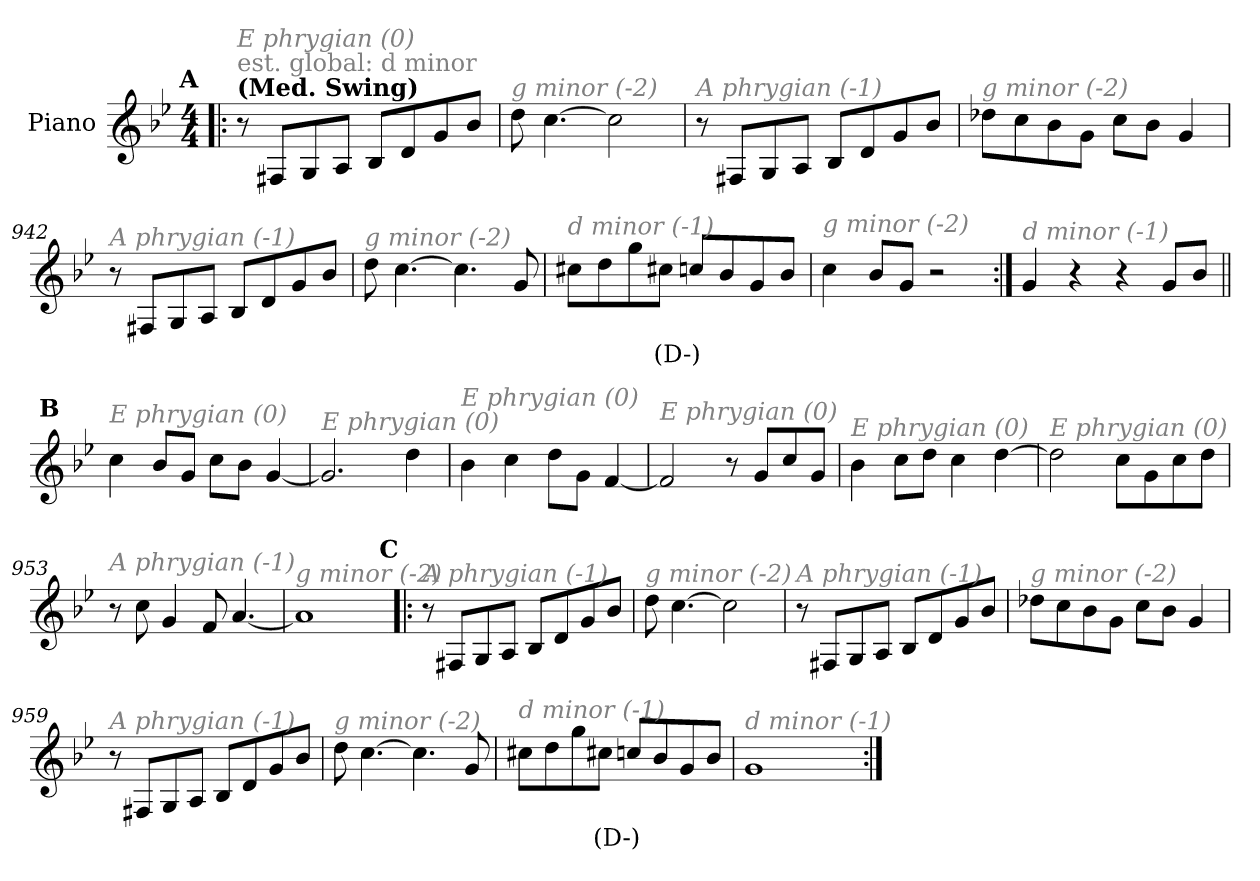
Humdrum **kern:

**kern	**text
*part1	*part1
*staff1	*staff1
*I"Piano	*
*I'Pno.	*
*clefG2	*
*k[b-e-]	*
*M4/4	*
!!LO:REH:place=s1:a:enc=none:fs=14:t=A
=1!|:	=1!|:
!LO:TX:a:B:t=(Med. Swing)	!
!LO:TX:a:color=#808080:t=est. global&colon; d minor	!
!LO:TX:i:color=#808080:t=E phrygian (0)	!
8r	.
8F#X/L	.
8G/	.
8A/J	.
8B-/L	.
8d/	.
8g/	.
8b-/J	.
=939	=939
!LO:TX:i:color=#808080:t=g minor (-2)	!
8dd\	.
[4.cc\	.
2cc\]	.
=940	=940
!LO:TX:i:color=#808080:t=A phrygian (-1)	!
8r	.
8F#X/L	.
8G/	.
8A/J	.
8B-/L	.
8d/	.
8g/	.
8b-/J	.
=941	=941
!LO:TX:i:color=#808080:t=g minor (-2)	!
8dd-X\L	.
8cc\	.
8b-\	.
8g\J	.
8cc\L	.
8b-\J	.
4g/	.
!!LO:LB:g=z
=942	=942
!LO:TX:i:color=#808080:t=A phrygian (-1)	!
8r	.
8F#X/L	.
8G/	.
8A/J	.
8B-/L	.
8d/	.
8g/	.
8b-/J	.
=943	=943
!LO:TX:i:color=#808080:t=g minor (-2)	!
8dd\	.
[4.cc\	.
4.cc\]	.
8g/	.
=944	=944
!LO:TX:i:color=#808080:t=d minor (-1)	!
8cc#X\L	.
8dd\	.
8gg\	.
8cc#Xi\J	(D-)
8ccn/L	.
8b-/	.
8g/	.
8b-/J	.
=945	=945
!LO:TX:i:color=#808080:t=g minor (-2)	!
4cc\	.
8b-/L	.
8g/J	.
2r	.
=946:|!	=946:|!
!LO:TX:i:color=#808080:t=d minor (-1)	!
4g/	.
4r	.
4r	.
8g/L	.
8b-/J	.
!!LO:LB:g=z
!!LO:REH:place=s1:a:enc=none:fs=14:t=B
=947||	=947||
!LO:TX:i:color=#808080:t=E phrygian (0)	!
4cc\	.
8b-/L	.
8g/J	.
8cc\L	.
8b-\J	.
[4g/	.
=948	=948
!LO:TX:i:color=#808080:t=E phrygian (0)	!
2.g/]	.
4dd\	.
=949	=949
!LO:TX:i:color=#808080:t=E phrygian (0)	!
4b-\	.
4cc\	.
8dd\L	.
8g\J	.
[4f/	.
=950	=950
!LO:TX:i:color=#808080:t=E phrygian (0)	!
2f/]	.
8r	.
8g/L	.
8cc/	.
8g/J	.
!!LO:LB:g=z
=951	=951
!LO:TX:i:color=#808080:t=E phrygian (0)	!
4b-\	.
8cc\L	.
8dd\J	.
4cc\	.
[4dd\	.
=952	=952
!LO:TX:i:color=#808080:t=E phrygian (0)	!
2dd\]	.
8cc\L	.
8g\	.
8cc\	.
8dd\J	.
=953	=953
!LO:TX:i:color=#808080:t=A phrygian (-1)	!
8r	.
8cc\	.
4g/	.
8f/	.
[4.a/	.
=954	=954
!LO:TX:i:color=#808080:t=g minor (-2)	!
1a]	.
!!LO:LB:g=z
!!LO:REH:place=s1:a:enc=none:fs=14:t=C
=955!|:	=955!|:
!LO:TX:i:color=#808080:t=A phrygian (-1)	!
8r	.
8F#X/L	.
8G/	.
8A/J	.
8B-/L	.
8d/	.
8g/	.
8b-/J	.
=956	=956
!LO:TX:i:color=#808080:t=g minor (-2)	!
8dd\	.
[4.cc\	.
2cc\]	.
=957	=957
!LO:TX:i:color=#808080:t=A phrygian (-1)	!
8r	.
8F#X/L	.
8G/	.
8A/J	.
8B-/L	.
8d/	.
8g/	.
8b-/J	.
=958	=958
!LO:TX:i:color=#808080:t=g minor (-2)	!
8dd-X\L	.
8cc\	.
8b-\	.
8g\J	.
8cc\L	.
8b-\J	.
4g/	.
!!LO:LB:g=z
=959	=959
!LO:TX:i:color=#808080:t=A phrygian (-1)	!
8r	.
8F#X/L	.
8G/	.
8A/J	.
8B-/L	.
8d/	.
8g/	.
8b-/J	.
=960	=960
!LO:TX:i:color=#808080:t=g minor (-2)	!
8dd\	.
[4.cc\	.
4.cc\]	.
8g/	.
=961	=961
!LO:TX:i:color=#808080:t=d minor (-1)	!
8cc#X\L	.
8dd\	.
8gg\	.
8cc#Xi\J	(D-)
8ccn/L	.
8b-/	.
8g/	.
8b-/J	.
=962	=962
!LO:TX:i:color=#808080:t=d minor (-1)	!
1g	.
=:|!	=:|!
*-	*-
